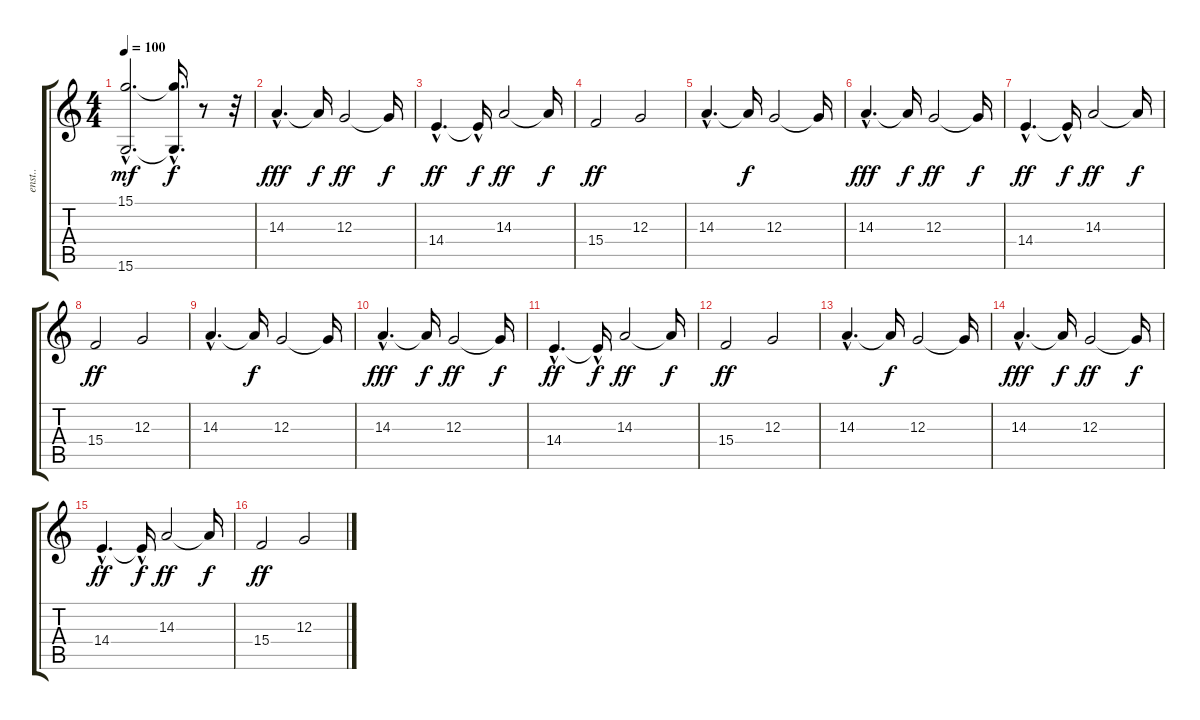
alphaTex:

\track ("enst.." "enst..") {instrument pad2warm}
\staff {score tabs}
\tuning (E4 B3 G3 D3 A2 E2) {hide}
\ts (4 4)
\tempo 100
\clef g2
\ks c
(15.1{hac} 15.6{hac}).2{d dy mf} (15.1{t} 15.6{hac t}).16{d dy f} r.8 r.32 |
14.3{hac}.4{d dy fff instrument stringensemble2} 14.3{t}.16{dy f} 12.3.2{dy ff} 12.3{t}.16{dy f} |
14.4{hac}.4{d dy ff} 14.4{hac t}.16{dy f} 14.3.2{dy ff} 14.3{t}.16{dy f} |
15.4.2{dy ff} 12.3.2 |
14.3{hac}.4{d} 14.3{t}.16{dy f} 12.3.2 12.3{t}.16 |
14.3{hac}.4{d dy fff} 14.3{t}.16{dy f} 12.3.2{dy ff} 12.3{t}.16{dy f} |
14.4{hac}.4{d dy ff} 14.4{hac t}.16{dy f} 14.3.2{dy ff} 14.3{t}.16{dy f} |
15.4.2{dy ff} 12.3.2 |
14.3{hac}.4{d} 14.3{t}.16{dy f} 12.3.2 12.3{t}.16 |
14.3{hac}.4{d dy fff} 14.3{t}.16{dy f} 12.3.2{dy ff} 12.3{t}.16{dy f} |
14.4{hac}.4{d dy ff} 14.4{hac t}.16{dy f} 14.3.2{dy ff} 14.3{t}.16{dy f} |
15.4.2{dy ff} 12.3.2 |
14.3{hac}.4{d} 14.3{t}.16{dy f} 12.3.2 12.3{t}.16 |
14.3{hac}.4{d dy fff} 14.3{t}.16{dy f} 12.3.2{dy ff} 12.3{t}.16{dy f} |
14.4{hac}.4{d dy ff} 14.4{hac t}.16{dy f} 14.3.2{dy ff} 14.3{t}.16{dy f} |
15.4.2{dy ff} 12.3.2
